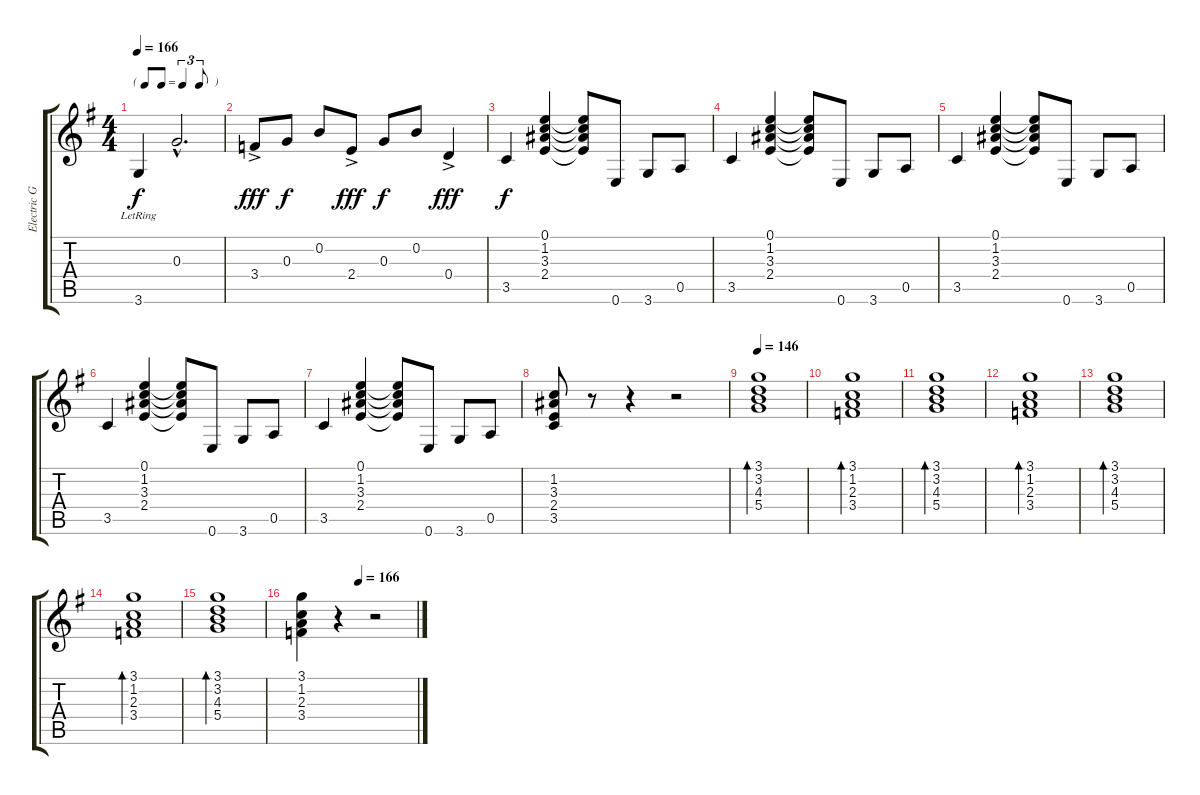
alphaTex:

\track ("Electric Guitar" "Electric G") {instrument electricguitarjazz}
\staff {score tabs}
\tuning (E4 B3 G3 D3 A2 E2) {hide}
\ts (4 4)
\tf triplet8th
\tempo 166
\clef g2
\ks g
3.6{lr}.4{dy f} 0.3{hac}.2{d} |
3.4{ac}.8{dy fff} 0.3.8{dy f} 0.2.8 2.4{ac}.8{dy fff} 0.3.8{dy f} 0.2.8 0.4{ac}.4{dy fff} |
3.5.4{dy f} (0.1 1.2 3.3 2.4).4 (0.1{t} 1.2{t} 3.3{t} 2.4{t}).8 0.6.8 3.6.8 0.5.8 |
3.5.4 (0.1 1.2 3.3 2.4).4 (0.1{t} 1.2{t} 3.3{t} 2.4{t}).8 0.6.8 3.6.8 0.5.8 |
3.5.4 (0.1 1.2 3.3 2.4).4 (0.1{t} 1.2{t} 3.3{t} 2.4{t}).8 0.6.8 3.6.8 0.5.8 |
3.5.4 (0.1 1.2 3.3 2.4).4 (0.1{t} 1.2{t} 3.3{t} 2.4{t}).8 0.6.8 3.6.8 0.5.8 |
3.5.4 (0.1 1.2 3.3 2.4).4 (0.1{t} 1.2{t} 3.3{t} 2.4{t}).8 0.6.8 3.6.8 0.5.8 |
(1.2 3.3 2.4 3.5).8 r.8 r.4 r.2 |
\tempo 146
(3.1 3.2 4.3 5.4).1{bd 480} |
(3.1 1.2 2.3 3.4).1{bd 480} |
(3.1 3.2 4.3 5.4).1{bd 480} |
(3.1 1.2 2.3 3.4).1{bd 480} |
(3.1 3.2 4.3 5.4).1{bd 480} |
(3.1 1.2 2.3 3.4).1{bd 480} |
(3.1 3.2 4.3 5.4).1{bd 480} |
\tempo (166 0.5)
(3.1 1.2 2.3 3.4).4 r.4 r.2
